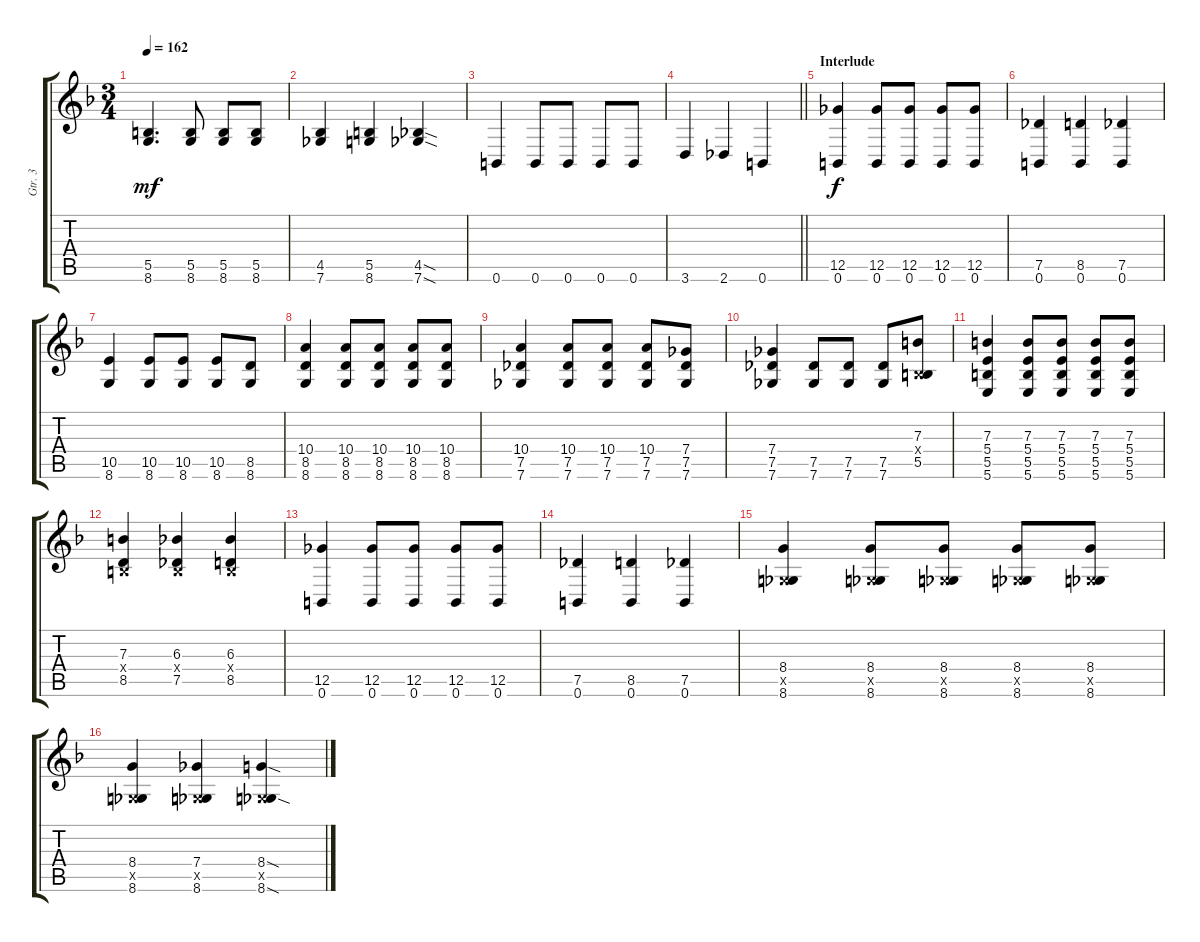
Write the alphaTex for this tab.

\track ("Gtr. 3" "Gtr. 3") {instrument distortionguitar}
\staff {score tabs}
\tuning (Db4 Ab3 E3 B2 Gb2 B1) {hide}
\ts (3 4)
\tempo 162
\clef g2
\ks dminor
(5.5 8.6).4{d dy mf} (5.5 8.6).8 (5.5 8.6).8 (5.5 8.6).8 |
(4.5 7.6).4 (5.5 8.6).4 (4.5{sod} 7.6{sod}).4 |
0.6.4 0.6.8 0.6.8 0.6.8 0.6.8 |
\barLineRight lightlight
3.6.4 2.6.4 0.6.4 |
\section ("" "Interlude")
(12.5 0.6).4{dy f} (12.5 0.6).8 (12.5 0.6).8 (12.5 0.6).8 (12.5 0.6).8 |
(7.5 0.6).4 (8.5 0.6).4 (7.5 0.6).4 |
(10.5 8.6).4 (10.5 8.6).8 (10.5 8.6).8 (10.5 8.6).8 (8.5 8.6).8 |
(10.4 8.5 8.6).4 (10.4 8.5 8.6).8 (10.4 8.5 8.6).8 (10.4 8.5 8.6).8 (10.4 8.5 8.6).8 |
(10.4 7.5 7.6).4 (10.4 7.5 7.6).8 (10.4 7.5 7.6).8 (10.4 7.5 7.6).8 (7.4 7.5 7.6).8 |
(7.4 7.5 7.6).4 (7.5 7.6).8 (7.5 7.6).8 (7.5 7.6).8 (7.3 0.4{x} 5.5).8 |
(7.3 5.4 5.5 5.6).4 (7.3 5.4 5.5 5.6).8 (7.3 5.4 5.5 5.6).8 (7.3 5.4 5.5 5.6).8 (7.3 5.4 5.5 5.6).8 |
(7.3 0.4{x} 8.5).4 (6.3 0.4{x} 7.5).4 (6.3 0.4{x} 8.5).4 |
(12.5 0.6).4 (12.5 0.6).8 (12.5 0.6).8 (12.5 0.6).8 (12.5 0.6).8 |
(7.5 0.6).4 (8.5 0.6).4 (7.5 0.6).4 |
(8.4 0.5{x} 8.6).4 (8.4 0.5{x} 8.6).8 (8.4 0.5{x} 8.6).8 (8.4 0.5{x} 8.6).8 (8.4 0.5{x} 8.6).8 |
(8.4 0.5{x} 8.6).4 (7.4 0.5{x} 8.6).4 (8.4{sod} 0.5{x} 8.6{sod}).4
